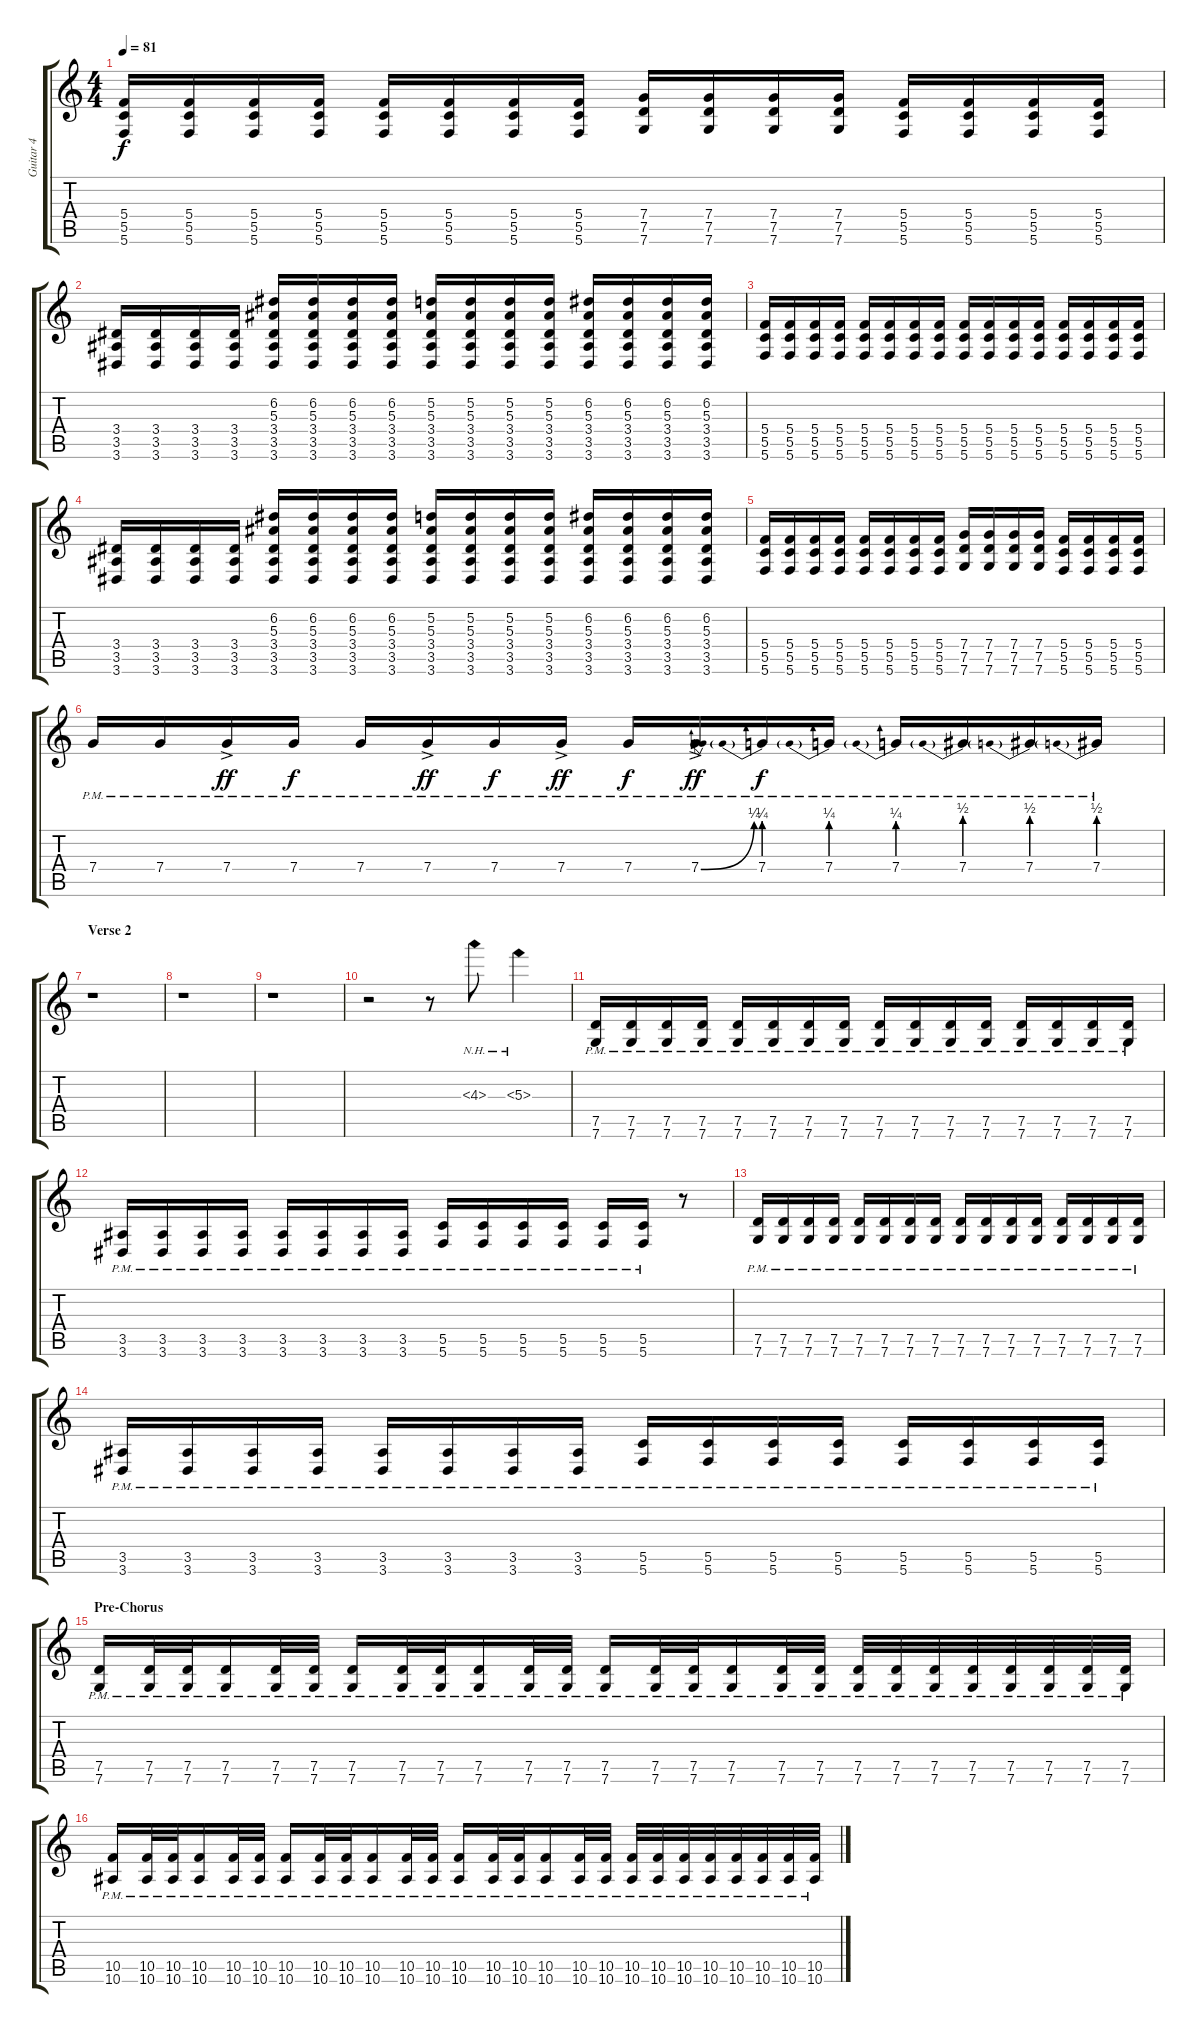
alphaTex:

\track ("Guitar 4" "Guitar 4") {instrument distortionguitar}
\staff {score tabs}
\tuning (D4 A3 F3 C3 G2 C2) {hide}
\ts (4 4)
\tempo 81
\clef g2
\ks c
(5.4 5.5 5.6).16{dy f} (5.4 5.5 5.6).16 (5.4 5.5 5.6).16 (5.4 5.5 5.6).16 (5.4 5.5 5.6).16 (5.4 5.5 5.6).16 (5.4 5.5 5.6).16 (5.4 5.5 5.6).16 (7.4 7.5 7.6).16 (7.4 7.5 7.6).16 (7.4 7.5 7.6).16 (7.4 7.5 7.6).16 (5.4 5.5 5.6).16 (5.4 5.5 5.6).16 (5.4 5.5 5.6).16 (5.4 5.5 5.6).16 |
(3.4 3.5 3.6).16 (3.4 3.5 3.6).16 (3.4 3.5 3.6).16 (3.4 3.5 3.6).16 (6.2 5.3 3.4 3.5 3.6).16 (6.2 5.3 3.4 3.5 3.6).16 (6.2 5.3 3.4 3.5 3.6).16 (6.2 5.3 3.4 3.5 3.6).16 (5.2 5.3 3.4 3.5 3.6).16 (5.2 5.3 3.4 3.5 3.6).16 (5.2 5.3 3.4 3.5 3.6).16 (5.2 5.3 3.4 3.5 3.6).16 (6.2 5.3 3.4 3.5 3.6).16 (6.2 5.3 3.4 3.5 3.6).16 (6.2 5.3 3.4 3.5 3.6).16 (6.2 5.3 3.4 3.5 3.6).16 |
(5.4 5.5 5.6).16 (5.4 5.5 5.6).16 (5.4 5.5 5.6).16 (5.4 5.5 5.6).16 (5.4 5.5 5.6).16 (5.4 5.5 5.6).16 (5.4 5.5 5.6).16 (5.4 5.5 5.6).16 (5.4 5.5 5.6).16 (5.4 5.5 5.6).16 (5.4 5.5 5.6).16 (5.4 5.5 5.6).16 (5.4 5.5 5.6).16 (5.4 5.5 5.6).16 (5.4 5.5 5.6).16 (5.4 5.5 5.6).16 |
(3.4 3.5 3.6).16 (3.4 3.5 3.6).16 (3.4 3.5 3.6).16 (3.4 3.5 3.6).16 (6.2 5.3 3.4 3.5 3.6).16 (6.2 5.3 3.4 3.5 3.6).16 (6.2 5.3 3.4 3.5 3.6).16 (6.2 5.3 3.4 3.5 3.6).16 (5.2 5.3 3.4 3.5 3.6).16 (5.2 5.3 3.4 3.5 3.6).16 (5.2 5.3 3.4 3.5 3.6).16 (5.2 5.3 3.4 3.5 3.6).16 (6.2 5.3 3.4 3.5 3.6).16 (6.2 5.3 3.4 3.5 3.6).16 (6.2 5.3 3.4 3.5 3.6).16 (6.2 5.3 3.4 3.5 3.6).16 |
(5.4 5.5 5.6).16 (5.4 5.5 5.6).16 (5.4 5.5 5.6).16 (5.4 5.5 5.6).16 (5.4 5.5 5.6).16 (5.4 5.5 5.6).16 (5.4 5.5 5.6).16 (5.4 5.5 5.6).16 (7.4 7.5 7.6).16 (7.4 7.5 7.6).16 (7.4 7.5 7.6).16 (7.4 7.5 7.6).16 (5.4 5.5 5.6).16 (5.4 5.5 5.6).16 (5.4 5.5 5.6).16 (5.4 5.5 5.6).16 |
7.4{pm}.16 7.4{pm}.16 7.4{ac pm}.16{dy ff} 7.4{pm}.16{dy f} 7.4{pm}.16 7.4{ac pm}.16{dy ff} 7.4{pm}.16{dy f} 7.4{ac pm}.16{dy ff} 7.4{pm}.16{dy f} 7.4{be (bend 0 0 60 1) ac pm}.16{dy ff} 7.4{be (prebend 0 1 60 1) pm}.16{dy f} 7.4{be (prebend 0 1 60 1) pm}.16 7.4{be (prebend 0 1 60 1) pm}.16 7.4{be (prebend 0 2 60 2) pm}.16 7.4{be (prebend 0 2 60 2) pm}.16 7.4{be (prebend 0 2 60 2) pm}.16 |
\section ("" "Verse 2")
r.1 |
r.1 |
r.1 |
r.2 r.8 4.3{nh}.8 5.3{nh}.4 |
(7.5{pm} 7.6{pm}).16 (7.5{pm} 7.6{pm}).16 (7.5{pm} 7.6{pm}).16 (7.5{pm} 7.6{pm}).16 (7.5{pm} 7.6{pm}).16 (7.5{pm} 7.6{pm}).16 (7.5{pm} 7.6{pm}).16 (7.5{pm} 7.6{pm}).16 (7.5{pm} 7.6{pm}).16 (7.5{pm} 7.6{pm}).16 (7.5{pm} 7.6{pm}).16 (7.5{pm} 7.6{pm}).16 (7.5{pm} 7.6{pm}).16 (7.5{pm} 7.6{pm}).16 (7.5{pm} 7.6{pm}).16 (7.5{pm} 7.6{pm}).16 |
(3.5{pm} 3.6{pm}).16 (3.5{pm} 3.6{pm}).16 (3.5{pm} 3.6{pm}).16 (3.5{pm} 3.6{pm}).16 (3.5{pm} 3.6{pm}).16 (3.5{pm} 3.6{pm}).16 (3.5{pm} 3.6{pm}).16 (3.5{pm} 3.6{pm}).16 (5.5{pm} 5.6{pm}).16 (5.5{pm} 5.6{pm}).16 (5.5{pm} 5.6{pm}).16 (5.5{pm} 5.6{pm}).16 (5.5{pm} 5.6{pm}).16 (5.5{pm} 5.6{pm}).16 r.8 |
(7.5{pm} 7.6{pm}).16 (7.5{pm} 7.6{pm}).16 (7.5{pm} 7.6{pm}).16 (7.5{pm} 7.6{pm}).16 (7.5{pm} 7.6{pm}).16 (7.5{pm} 7.6{pm}).16 (7.5{pm} 7.6{pm}).16 (7.5{pm} 7.6{pm}).16 (7.5{pm} 7.6{pm}).16 (7.5{pm} 7.6{pm}).16 (7.5{pm} 7.6{pm}).16 (7.5{pm} 7.6{pm}).16 (7.5{pm} 7.6{pm}).16 (7.5{pm} 7.6{pm}).16 (7.5{pm} 7.6{pm}).16 (7.5{pm} 7.6{pm}).16 |
(3.5{pm} 3.6{pm}).16 (3.5{pm} 3.6{pm}).16 (3.5{pm} 3.6{pm}).16 (3.5{pm} 3.6{pm}).16 (3.5{pm} 3.6{pm}).16 (3.5{pm} 3.6{pm}).16 (3.5{pm} 3.6{pm}).16 (3.5{pm} 3.6{pm}).16 (5.5{pm} 5.6{pm}).16 (5.5{pm} 5.6{pm}).16 (5.5{pm} 5.6{pm}).16 (5.5{pm} 5.6{pm}).16 (5.5{pm} 5.6{pm}).16 (5.5{pm} 5.6{pm}).16 (5.5{pm} 5.6{pm}).16 (5.5{pm} 5.6{pm}).16 |
\section ("" "Pre-Chorus")
(7.5{pm} 7.6{pm}).16 (7.5{pm} 7.6{pm}).32 (7.5{pm} 7.6{pm}).32 (7.5{pm} 7.6{pm}).16 (7.5{pm} 7.6{pm}).32 (7.5{pm} 7.6{pm}).32 (7.5{pm} 7.6{pm}).16 (7.5{pm} 7.6{pm}).32 (7.5{pm} 7.6{pm}).32 (7.5{pm} 7.6{pm}).16 (7.5{pm} 7.6{pm}).32 (7.5{pm} 7.6{pm}).32 (7.5{pm} 7.6{pm}).16 (7.5{pm} 7.6{pm}).32 (7.5{pm} 7.6{pm}).32 (7.5{pm} 7.6{pm}).16 (7.5{pm} 7.6{pm}).32 (7.5{pm} 7.6{pm}).32 (7.5{pm} 7.6{pm}).32 (7.5{pm} 7.6{pm}).32 (7.5{pm} 7.6{pm}).32 (7.5{pm} 7.6{pm}).32 (7.5{pm} 7.6{pm}).32 (7.5{pm} 7.6{pm}).32 (7.5{pm} 7.6{pm}).32 (7.5{pm} 7.6{pm}).32 |
(10.5{pm} 10.6{pm}).16 (10.5{pm} 10.6{pm}).32 (10.5{pm} 10.6{pm}).32 (10.5{pm} 10.6{pm}).16 (10.5{pm} 10.6{pm}).32 (10.5{pm} 10.6{pm}).32 (10.5{pm} 10.6{pm}).16 (10.5{pm} 10.6{pm}).32 (10.5{pm} 10.6{pm}).32 (10.5{pm} 10.6{pm}).16 (10.5{pm} 10.6{pm}).32 (10.5{pm} 10.6{pm}).32 (10.5{pm} 10.6{pm}).16 (10.5{pm} 10.6{pm}).32 (10.5{pm} 10.6{pm}).32 (10.5{pm} 10.6{pm}).16 (10.5{pm} 10.6{pm}).32 (10.5{pm} 10.6{pm}).32 (10.5{pm} 10.6{pm}).32 (10.5{pm} 10.6{pm}).32 (10.5{pm} 10.6{pm}).32 (10.5{pm} 10.6{pm}).32 (10.5{pm} 10.6{pm}).32 (10.5{pm} 10.6{pm}).32 (10.5{pm} 10.6{pm}).32 (10.5{pm} 10.6{pm}).32
